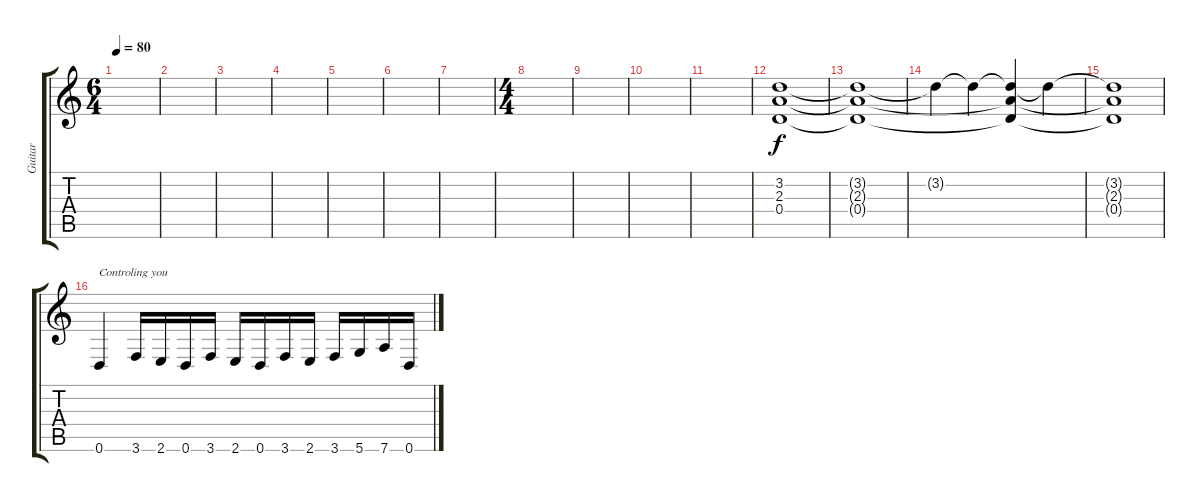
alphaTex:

\track ("Guitar" "Guitar") {instrument distortionguitar}
\staff {score tabs}
\tuning (E4 B3 G3 D3 A2 D2) {hide}
\ts (6 4)
\tempo 80
\clef g2
\ks c
|
|
|
|
|
|
|
\ts (4 4)
|
|
|
|
(3.2 2.3 0.4).1{volume 14} |
(3.2{t} 2.3{t} 0.4{t}).1 |
3.2{t}.4 3.2{t}.4 (3.2{t} 2.3{t} 0.4{t}).4 3.2{t}.4 |
(3.2{t} 2.3{t} 0.4{t}).1 |
0.6.4{txt "Controling you"} 3.6.16 2.6.16 0.6.16 3.6.16 2.6.16 0.6.16 3.6.16 2.6.16 3.6.16 5.6.16 7.6.16 0.6.16
